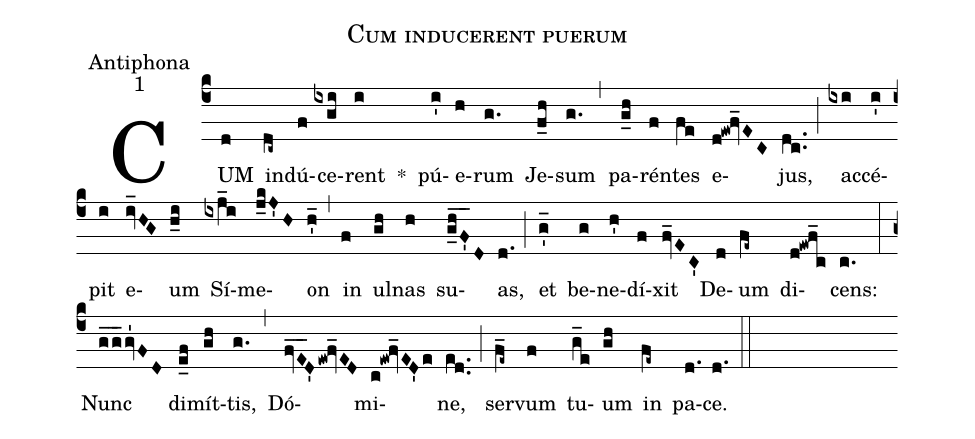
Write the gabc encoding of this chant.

name:Cum inducerent puerum;
office-part:Antiphona;
mode:1;
%%
(c4) CUM(d) in(dc~)dú(f)ce(ixgi)rent(i) *() pú(i')e(h)rum(g.) Je(f_h)sum(g.) (,) pa(g_h)rén(f)tes(fe) e(d!ew!fv_EC)jus,(dc..) (;) ac(ixi)cé(i')pit(i) e(iv_HG)um(h_i) Sí(ixj_i)me(j_kJ'H)on(h'_) (,) in(f) ul(gh)nas(h) su(g_h_F'_D)as,(d.) (;) et(g'_) be(g)ne(h')dí(f)xit(fv_EC') De(d)um(fe~) di(d!ewf_c)cens:(c.) (:) Nunc(g_/g_/gv'1FD) di(e_f)mít(gh)tis,(g.) (,) Dó(fv_E_D'/ew!fv_ED)mi(c!ew!fv_ED'e)ne,(ed..) (;) ser(f_e~)vum(f) tu(g_e)um(gh) in(fe~) pa(d.)ce.(d.) (::)
